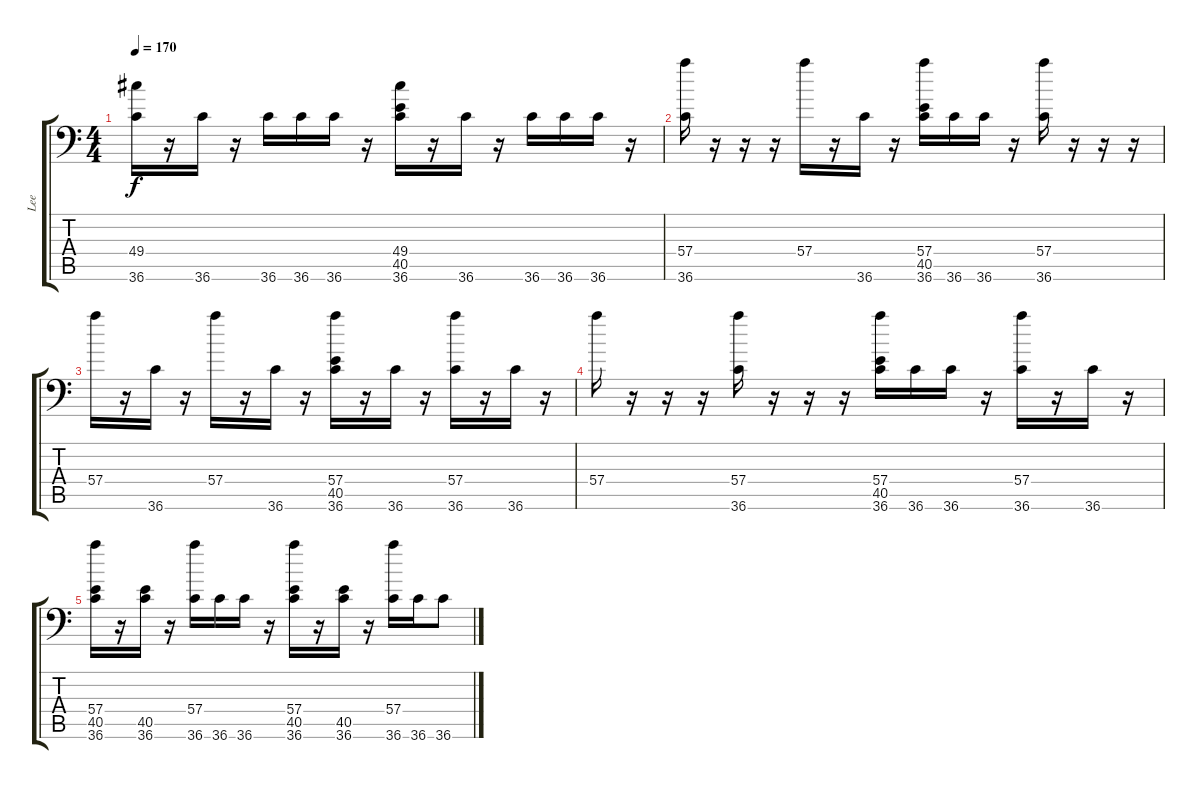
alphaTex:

\track ("Lee" "Lee") {instrument acousticgrandpiano}
\staff {score tabs}
\tuning (C-1 C-1 C-1 C-1 C-1 C-1) {hide}
\ts (4 4)
\tempo 170
\clef f4
\ks c
(49.4 36.6).16{dy f} r.16 36.6.16 r.16 36.6.16 36.6.16 36.6.16 r.16 (49.4 40.5 36.6).16 r.16 36.6.16 r.16 36.6.16 36.6.16 36.6.16 r.16 |
(57.4 36.6).16 r.16 r.16 r.16 57.4.16 r.16 36.6.16 r.16 (57.4 40.5 36.6).16 36.6.16 36.6.16 r.16 (57.4 36.6).16 r.16 r.16 r.16 |
57.4.16 r.16 36.6.16 r.16 57.4.16 r.16 36.6.16 r.16 (57.4 40.5 36.6).16 r.16 36.6.16 r.16 (57.4 36.6).16 r.16 36.6.16 r.16 |
57.4.16 r.16 r.16 r.16 (57.4 36.6).16 r.16 r.16 r.16 (57.4 40.5 36.6).16 36.6.16 36.6.16 r.16 (57.4 36.6).16 r.16 36.6.16 r.16 |
(57.4 40.5 36.6).16 r.16 (40.5 36.6).16 r.16 (57.4 36.6).16 36.6.16 36.6.16 r.16 (57.4 40.5 36.6).16 r.16 (40.5 36.6).16 r.16 (57.4 36.6).16 36.6.16 36.6.8
